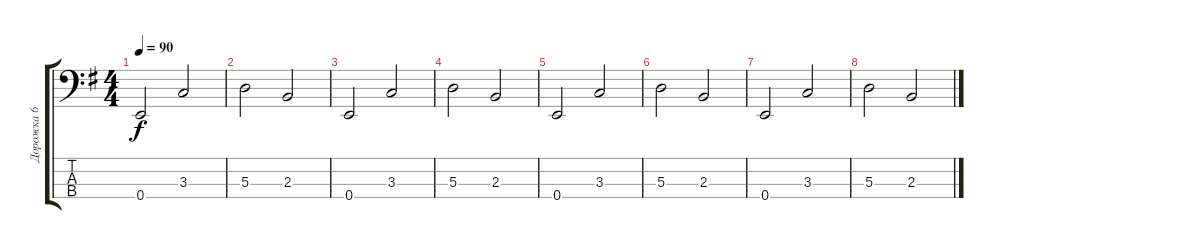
\track ("Дорожка 6" "Дорожка 6") {instrument fretlessbass}
\staff {score tabs}
\tuning (G2 D2 A1 E1) {hide}
\ts (4 4)
\tempo 90
\clef f4
\ks g
0.4.2{dy f} 3.3.2 |
5.3.2 2.3.2 |
0.4.2 3.3.2 |
5.3.2 2.3.2 |
0.4.2 3.3.2 |
5.3.2 2.3.2 |
0.4.2{volume 0} 3.3.2 |
5.3.2 2.3.2
